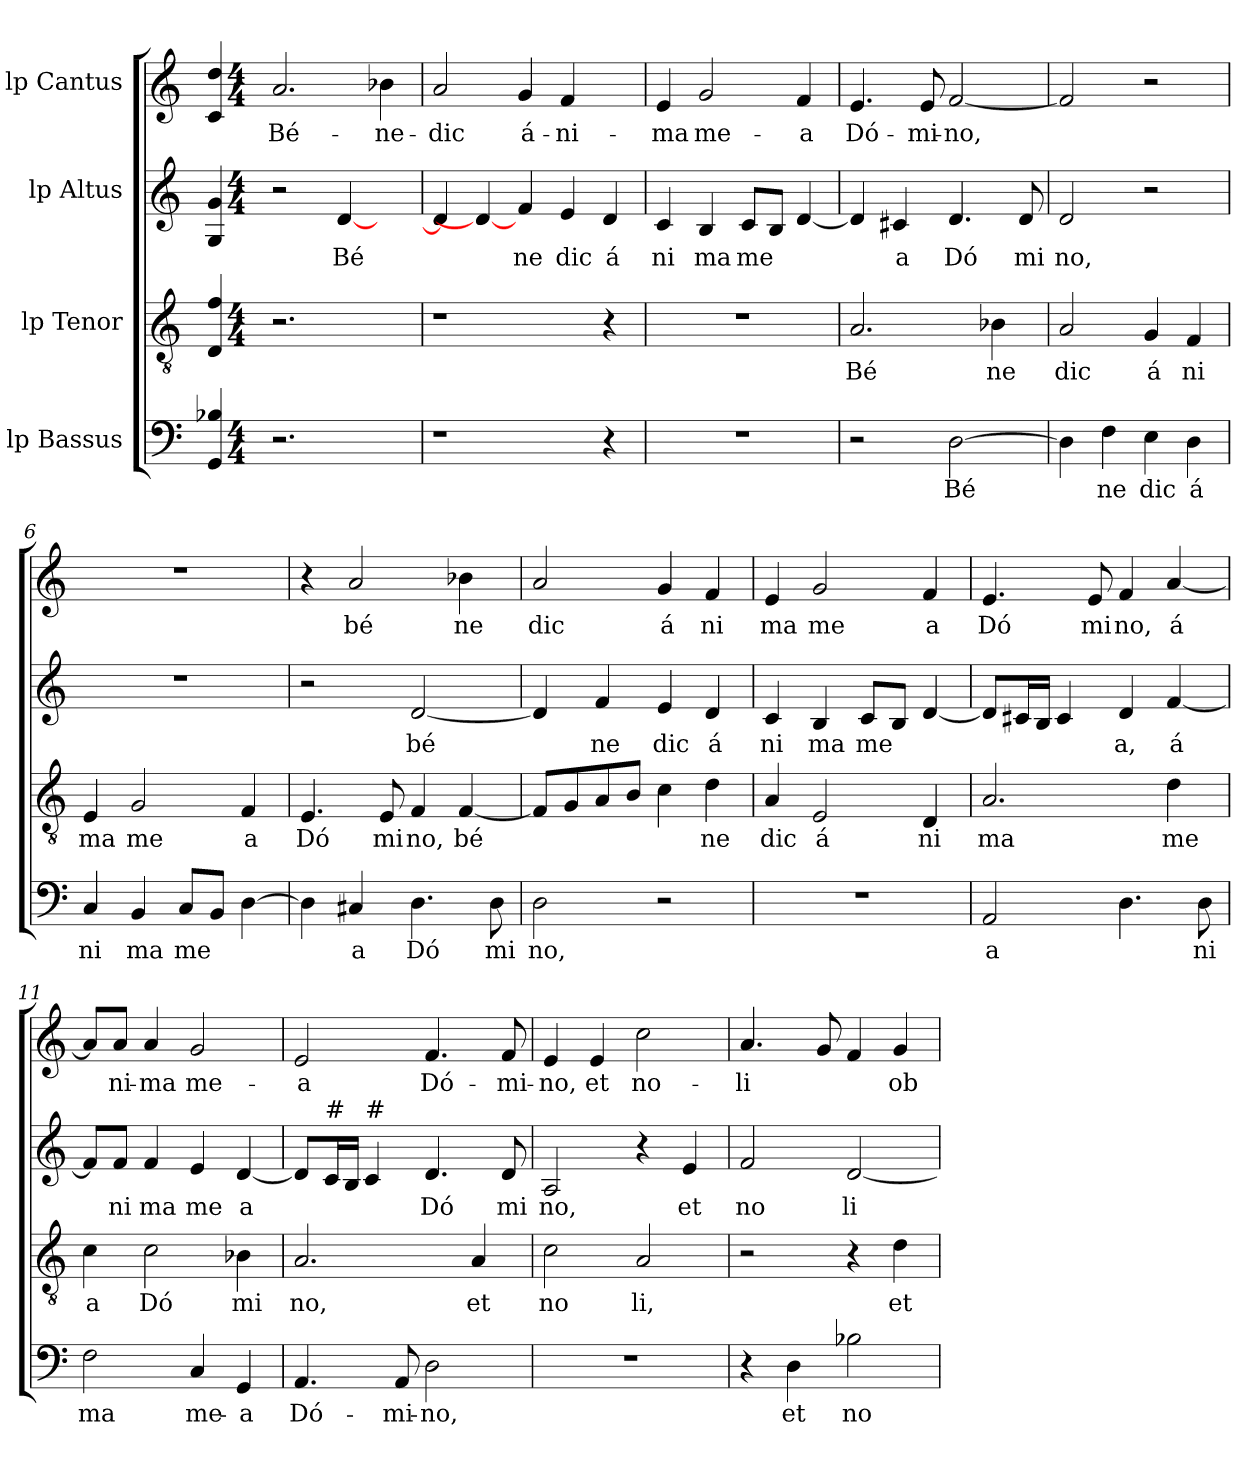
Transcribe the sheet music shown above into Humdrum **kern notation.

**kern	**text	**kern	**text	**kern	**text	**kern	**text
*part4	*part4	*part3	*part3	*part2	*part2	*part1	*part1
*staff4	*staff4	*staff3	*staff3	*staff2	*staff2	*staff1	*staff1
*I"lp Bassus	*	*I"lp Tenor	*	*I"lp Altus	*	*I"lp Cantus	*
!!LO:PB:g=z
*stria5	*	*stria5	*	*stria5	*	*stria5	*
*clefF4	*	*clefGv2	*	*clefG2	*	*clefG2	*
=1	=1	=1	=1	=1	=1	=1	=1
4B-X/ 4GG/	.	4f/ 4D/	.	4g/ 4G/	.	4dd/ 4c/	.
*M4/4	*	*M4/4	*	*M4/4	*	*M4/4	*
*met(c)	*	*met(c)	*	*met(c)	*	*met(c)	*
!	!	!	!	!	!	!	!LO:LY:b:cj
2.r	.	2.r	.	2r	.	2.a/	Bé-
!	!	!	!	!	!LO:LY:b:cj	!	!
.	.	.	.	[<4d/	Bé	.	.
!	!	!	!	!	!	!	!LO:LY:b:cj
4ryy	.	4ryy	.	4ryy	.	4b-X\	-ne-
=2	=2	=2	=2	=2	=2	=2	=2
!	!	!	!	!	!	!	!LO:LY:b:cj
1r	.	1r	.	4d/]	.	2a/	-dic
.	.	.	.	4d/_	.	.	.
!	!	!	!	!	!LO:LY:b:cj	!	!LO:LY:b:cj
.	.	.	.	4f/	ne	4g/	á-
!	!	!	!	!	!LO:LY:b:cj	!	!LO:LY:b:cj
.	.	.	.	4e/	dic	4f/	-ni-
!	!	!	!	!	!LO:LY:b:cj	!	!
4r	.	4r	.	4d/	á	4ryy	.
=3	=3	=3	=3	=3	=3	=3	=3
!	!	!	!	!	!LO:LY:b:cj	!	!LO:LY:b:cj
1r	.	1r	.	4c/	ni	4e/	-ma
!	!	!	!	!	!LO:LY:b:cj	!	!LO:LY:b:cj
.	.	.	.	4B/	ma	2g/	me-
!	!	!	!	!	!LO:LY:b	!	!
.	.	.	.	8c/L	me	.	.
.	.	.	.	8B/J	.	.	.
!	!	!	!	!	!	!	!LO:LY:b:cj
.	.	.	.	[<4d/	.	4f/	-a
=4	=4	=4	=4	=4	=4	=4	=4
!	!	!	!LO:LY:b:cj	!	!	!	!LO:LY:b:cj
2r	.	2.A/	Bé	4d/]	.	4.e/	Dó-
!	!	!	!	!	!LO:LY:b:cj	!	!
.	.	.	.	4c#X/	a	.	.
!	!	!	!	!	!	!	!LO:LY:b:cj
.	.	.	.	.	.	8e/	-mi-
!	!LO:LY:b:cj	!	!	!	!LO:LY:b:cj	!	!LO:LY:b:cj
[>2D\	Bé	.	.	4.d/	Dó	[<2f/	-no,
!	!	!	!LO:LY:b:cj	!	!	!	!
.	.	4B-X\	ne	.	.	.	.
!	!	!	!	!	!LO:LY:b:cj	!	!
.	.	.	.	8d/	mi	.	.
=5	=5	=5	=5	=5	=5	=5	=5
!	!	!	!LO:LY:b:cj	!	!LO:LY:b:cj	!	!
4D\]	.	2A/	dic	2d/	no,	2f/]	.
!	!LO:LY:b:cj	!	!	!	!	!	!
4F\	ne	.	.	.	.	.	.
!	!LO:LY:b:cj	!	!LO:LY:b:cj	!	!	!	!
4E\	dic	4G/	á	2r	.	2r	.
!	!LO:LY:b:cj	!	!LO:LY:b:cj	!	!	!	!
4D\	á	4F/	ni	.	.	.	.
!!LO:LB:g=z
=6	=6	=6	=6	=6	=6	=6	=6
!	!LO:LY:b:cj	!	!LO:LY:b:cj	!	!	!	!
4C/	ni	4E/	ma	1r	.	1r	.
!	!LO:LY:b:cj	!	!LO:LY:b:cj	!	!	!	!
4BB/	ma	2G/	me	.	.	.	.
!	!LO:LY:b	!	!	!	!	!	!
8C/L	me	.	.	.	.	.	.
8BB/J	.	.	.	.	.	.	.
!	!	!	!LO:LY:b:cj	!	!	!	!
[>4D\	.	4F/	a	.	.	.	.
=7	=7	=7	=7	=7	=7	=7	=7
!	!	!	!LO:LY:b:cj	!	!	!	!
4D\]	.	4.E/	Dó	2r	.	4r	.
!	!LO:LY:b:cj	!	!	!	!	!	!LO:LY:b:cj
4C#X/	a	.	.	.	.	2a/	bé
!	!	!	!LO:LY:b:cj	!	!	!	!
.	.	8E/	mi	.	.	.	.
!	!LO:LY:b:cj	!	!LO:LY:b:cj	!	!LO:LY:b:cj	!	!
4.D\	Dó	4F/	no,	[<2d/	bé	.	.
!	!	!	!LO:LY:b:cj	!	!	!	!LO:LY:b:cj
.	.	[<4F/	bé	.	.	4b-X\	ne
!	!LO:LY:b:cj	!	!	!	!	!	!
8D\	mi	.	.	.	.	.	.
=8	=8	=8	=8	=8	=8	=8	=8
!	!LO:LY:b:cj	!	!	!	!	!	!LO:LY:b:cj
2D\	no,	8F/L]	.	4d/]	.	2a/	dic
.	.	8G/	.	.	.	.	.
!	!	!	!	!	!LO:LY:b:cj	!	!
.	.	8A/	.	4f/	ne	.	.
.	.	8B/J	.	.	.	.	.
!	!	!	!	!	!LO:LY:b:cj	!	!LO:LY:b:cj
2r	.	4c\	.	4e/	dic	4g/	á
!	!	!	!LO:LY:b:cj	!	!LO:LY:b:cj	!	!LO:LY:b:cj
.	.	4d\	ne	4d/	á	4f/	ni
=9	=9	=9	=9	=9	=9	=9	=9
!	!	!	!LO:LY:b:cj	!	!LO:LY:b:cj	!	!LO:LY:b:cj
1r	.	4A/	dic	4c/	ni	4e/	ma
!	!	!	!LO:LY:b:cj	!	!LO:LY:b:cj	!	!LO:LY:b:cj
.	.	2E/	á	4B/	ma	2g/	me
!	!	!	!	!	!LO:LY:b	!	!
.	.	.	.	8c/L	me	.	.
.	.	.	.	8B/J	.	.	.
!	!	!	!LO:LY:b:cj	!	!	!	!LO:LY:b:cj
.	.	4D/	ni	[<4d/	.	4f/	a
=10	=10	=10	=10	=10	=10	=10	=10
!	!LO:LY:b:cj	!	!LO:LY:b:cj	!	!	!	!LO:LY:b:cj
2AA/	a	2.A/	ma	8d/L]	.	4.e/	Dó
.	.	.	.	16c#X/	.	.	.
.	.	.	.	16B/J	.	.	.
.	.	.	.	4c#/	.	.	.
!	!	!	!	!	!	!	!LO:LY:b:cj
.	.	.	.	.	.	8e/	mi
!	!	!	!	!	!LO:LY:b:cj	!	!LO:LY:b:cj
4.D\	.	.	.	4d/	a,	4f/	no,
!	!	!	!LO:LY:b:cj	!	!LO:LY:b:cj	!	!LO:LY:b:cj
.	.	4d\	me	[>4f/	á	[>4a/	á
!	!LO:LY:b:cj	!	!	!	!	!	!
8D\	ni	.	.	.	.	.	.
!!LO:LB:g=z
=11	=11	=11	=11	=11	=11	=11	=11
!	!LO:LY:b:cj	!	!LO:LY:b:cj	!	!	!	!
2F\	ma	4c\	a	8f/L]	.	8a/L]	.
!	!	!	!	!	!LO:LY:b:cj	!	!LO:LY:b:cj
.	.	.	.	8f/J	ni	8a/J	ni-
!	!	!	!LO:LY:b:cj	!	!LO:LY:b:cj	!	!LO:LY:b:cj
.	.	2c\	Dó	4f/	ma	4a/	-ma
!	!LO:LY:b:cj	!	!	!	!LO:LY:b:cj	!	!LO:LY:b:cj
4C/	me-	.	.	4e/	me	2g/	me-
!	!LO:LY:b:cj	!	!LO:LY:b:cj	!	!LO:LY:b:cj	!	!
4GG/	-a	4B-X\	mi	[<4d/	a	.	.
=12	=12	=12	=12	=12	=12	=12	=12
!	!LO:LY:b:cj	!	!LO:LY:b:cj	!	!	!	!LO:LY:b:cj
4.AA/	Dó-	2.A/	no,	8d/L]	.	2e/	-a
!	!	!	!	!LO:TX:a:t=#	!	!	!
.	.	.	.	16c/	.	.	.
.	.	.	.	16B/J	.	.	.
!	!	!	!	!LO:TX:a:t=#	!	!	!
.	.	.	.	4c/	.	.	.
!	!LO:LY:b:cj	!	!	!	!	!	!
8AA/	-mi-	.	.	.	.	.	.
!	!LO:LY:b:cj	!	!	!	!LO:LY:b:cj	!	!LO:LY:b:cj
2D\	-no,	.	.	4.d/	Dó	4.f/	Dó-
!	!	!	!LO:LY:b:cj	!	!	!	!
.	.	4A/	et	.	.	.	.
!	!	!	!	!	!LO:LY:b:cj	!	!LO:LY:b:cj
.	.	.	.	8d/	mi	8f/	-mi-
=13	=13	=13	=13	=13	=13	=13	=13
!	!	!	!LO:LY:b:cj	!	!LO:LY:b:cj	!	!LO:LY:b:cj
1r	.	2c\	no	2A/	no,	4e/	-no,
!	!	!	!	!	!	!	!LO:LY:b:cj
.	.	.	.	.	.	4e/	et
!	!	!	!LO:LY:b:cj	!	!	!	!LO:LY:b:cj
.	.	2A/	li,	4r	.	2cc\	no-
!	!	!	!	!	!LO:LY:b:cj	!	!
.	.	.	.	4e/	et	.	.
=14	=14	=14	=14	=14	=14	=14	=14
!	!	!	!	!	!LO:LY:b:cj	!	!LO:LY:b:cj
4r	.	2r	.	2f/	no	4.a/	-li
!	!LO:LY:b:cj	!	!	!	!	!	!
4D\	et	.	.	.	.	.	.
.	.	.	.	.	.	8g/	.
!	!LO:LY:b:cj	!	!	!	!LO:LY:b:cj	!	!
2B-X\	no-	4r	.	[<2d/	li	4f/	.
!	!	!	!LO:LY:b:cj	!	!	!	!LO:LY:b:cj
.	.	4d\	et	.	.	4g/	ob-
=	=	=	=	=	=	=	=
*-	*-	*-	*-	*-	*-	*-	*-
